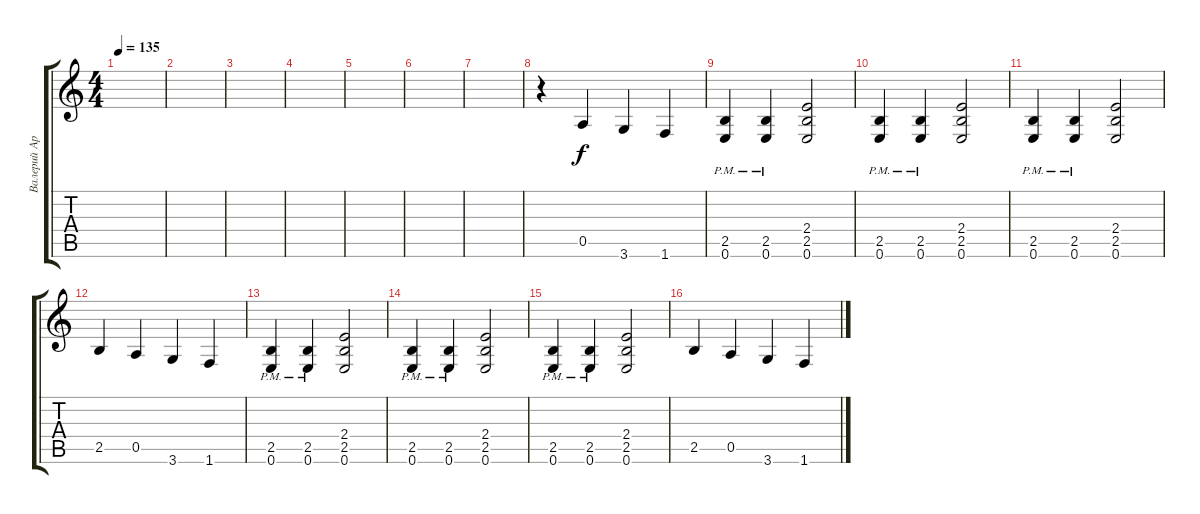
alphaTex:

\track ("Валерий Аркадин (гитара)" "Валерий Ар") {instrument electricguitarclean}
\staff {score tabs}
\tuning (E4 B3 G3 D3 A2 E2) {hide}
\ts (4 4)
\tempo 135
\clef g2
\ks c
|
|
|
|
|
|
|
r.4{instrument distortionguitar} 0.5.4 3.6.4 1.6.4 |
(2.5{pm} 0.6{pm}).4 (2.5{pm} 0.6{pm}).4 (2.4 2.5 0.6).2 |
(2.5{pm} 0.6{pm}).4 (2.5{pm} 0.6{pm}).4 (2.4 2.5 0.6).2 |
(2.5{pm} 0.6{pm}).4 (2.5{pm} 0.6{pm}).4 (2.4 2.5 0.6).2 |
2.5.4 0.5.4 3.6.4 1.6.4 |
(2.5{pm} 0.6{pm}).4 (2.5{pm} 0.6{pm}).4 (2.4 2.5 0.6).2 |
(2.5{pm} 0.6{pm}).4 (2.5{pm} 0.6{pm}).4 (2.4 2.5 0.6).2 |
(2.5{pm} 0.6{pm}).4 (2.5{pm} 0.6{pm}).4 (2.4 2.5 0.6).2 |
2.5.4 0.5.4 3.6.4 1.6.4
